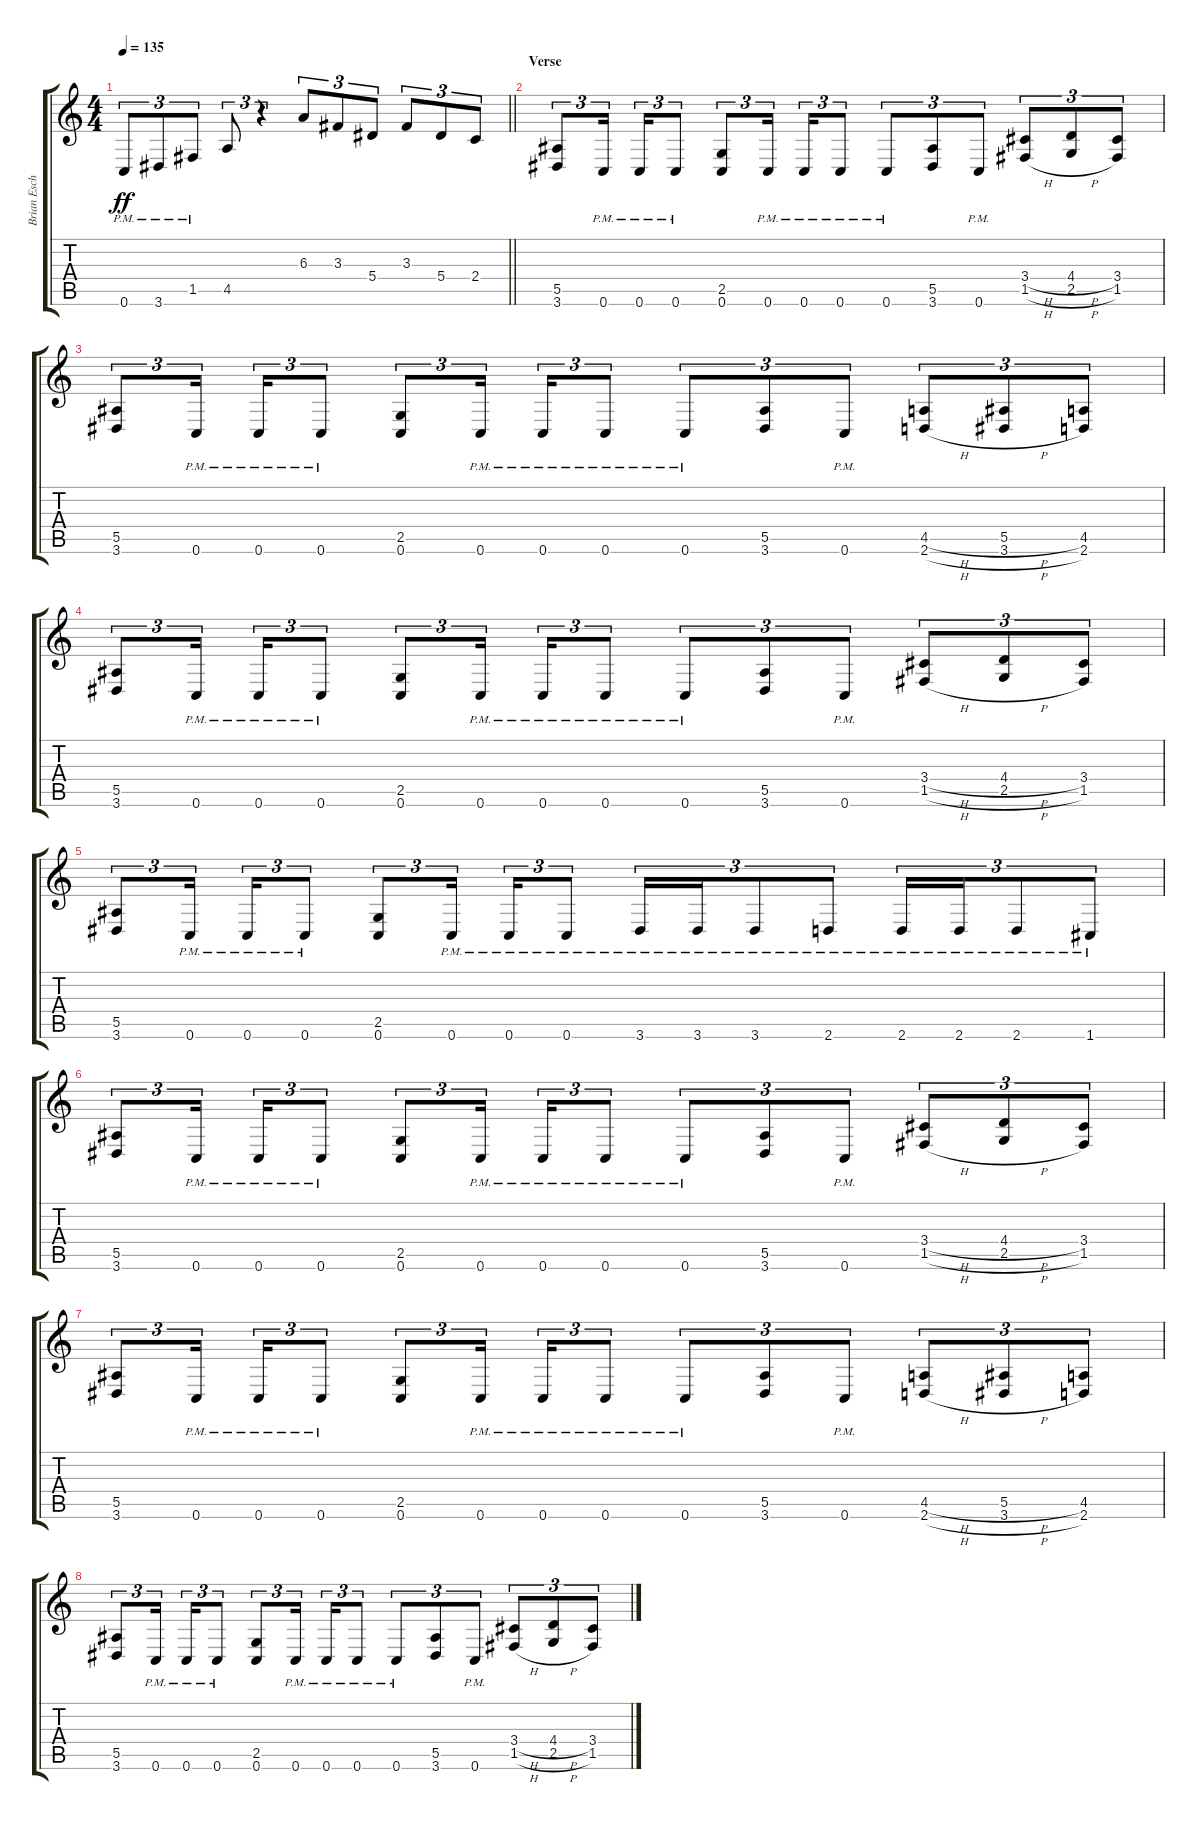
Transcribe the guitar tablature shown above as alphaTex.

\track ("Brian Eschbach" "Brian Esch") {instrument distortionguitar}
\staff {score tabs}
\tuning (C4 G3 Eb3 Bb2 F2 C2) {hide}
\ts (4 4)
\tempo 135
\clef g2
\barLineRight lightlight
\ks c
0.6{pm}.8{tu (3 2) dy ff} 3.6{pm}.8{tu (3 2)} 1.5{pm}.8{tu (3 2)} 4.5.8{tu (3 2)} r.4{tu (3 2)} 6.3.8{tu (3 2)} 3.3.8{tu (3 2)} 5.4.8{tu (3 2)} 3.3.8{tu (3 2)} 5.4.8{tu (3 2)} 2.4.8{tu (3 2)} |
\section ("" "Verse")
(5.5 3.6).8{tu (3 2)} 0.6{pm}.16{tu (3 2) beam splitsecondary} 0.6{pm}.16{tu (3 2)} 0.6{pm}.8{tu (3 2)} (2.5 0.6).8{tu (3 2)} 0.6{pm}.16{tu (3 2) beam splitsecondary} 0.6{pm}.16{tu (3 2)} 0.6{pm}.8{tu (3 2)} 0.6{pm}.8{tu (3 2)} (5.5 3.6).8{tu (3 2)} 0.6{pm}.8{tu (3 2)} (3.4{h} 1.5{h}).8{tu (3 2)} (4.4{h} 2.5{h}).8{tu (3 2)} (3.4 1.5).8{tu (3 2)} |
(5.5 3.6).8{tu (3 2)} 0.6{pm}.16{tu (3 2) beam splitsecondary} 0.6{pm}.16{tu (3 2)} 0.6{pm}.8{tu (3 2)} (2.5 0.6).8{tu (3 2)} 0.6{pm}.16{tu (3 2) beam splitsecondary} 0.6{pm}.16{tu (3 2)} 0.6{pm}.8{tu (3 2)} 0.6{pm}.8{tu (3 2)} (5.5 3.6).8{tu (3 2)} 0.6{pm}.8{tu (3 2)} (4.5{h} 2.6{h}).8{tu (3 2)} (5.5{h} 3.6{h}).8{tu (3 2)} (4.5 2.6).8{tu (3 2)} |
(5.5 3.6).8{tu (3 2)} 0.6{pm}.16{tu (3 2) beam splitsecondary} 0.6{pm}.16{tu (3 2)} 0.6{pm}.8{tu (3 2)} (2.5 0.6).8{tu (3 2)} 0.6{pm}.16{tu (3 2) beam splitsecondary} 0.6{pm}.16{tu (3 2)} 0.6{pm}.8{tu (3 2)} 0.6{pm}.8{tu (3 2)} (5.5 3.6).8{tu (3 2)} 0.6{pm}.8{tu (3 2)} (3.4{h} 1.5{h}).8{tu (3 2)} (4.4{h} 2.5{h}).8{tu (3 2)} (3.4 1.5).8{tu (3 2)} |
(5.5 3.6).8{tu (3 2)} 0.6{pm}.16{tu (3 2) beam splitsecondary} 0.6{pm}.16{tu (3 2)} 0.6{pm}.8{tu (3 2)} (2.5 0.6).8{tu (3 2)} 0.6{pm}.16{tu (3 2) beam splitsecondary} 0.6{pm}.16{tu (3 2)} 0.6{pm}.8{tu (3 2)} 3.6{pm}.16{tu (3 2)} 3.6{pm}.16{tu (3 2)} 3.6{pm}.8{tu (3 2)} 2.6{pm}.8{tu (3 2)} 2.6{pm}.16{tu (3 2)} 2.6{pm}.16{tu (3 2)} 2.6{pm}.8{tu (3 2)} 1.6{pm}.8{tu (3 2)} |
(5.5 3.6).8{tu (3 2)} 0.6{pm}.16{tu (3 2) beam splitsecondary} 0.6{pm}.16{tu (3 2)} 0.6{pm}.8{tu (3 2)} (2.5 0.6).8{tu (3 2)} 0.6{pm}.16{tu (3 2) beam splitsecondary} 0.6{pm}.16{tu (3 2)} 0.6{pm}.8{tu (3 2)} 0.6{pm}.8{tu (3 2)} (5.5 3.6).8{tu (3 2)} 0.6{pm}.8{tu (3 2)} (3.4{h} 1.5{h}).8{tu (3 2)} (4.4{h} 2.5{h}).8{tu (3 2)} (3.4 1.5).8{tu (3 2)} |
(5.5 3.6).8{tu (3 2)} 0.6{pm}.16{tu (3 2) beam splitsecondary} 0.6{pm}.16{tu (3 2)} 0.6{pm}.8{tu (3 2)} (2.5 0.6).8{tu (3 2)} 0.6{pm}.16{tu (3 2) beam splitsecondary} 0.6{pm}.16{tu (3 2)} 0.6{pm}.8{tu (3 2)} 0.6{pm}.8{tu (3 2)} (5.5 3.6).8{tu (3 2)} 0.6{pm}.8{tu (3 2)} (4.5{h} 2.6{h}).8{tu (3 2)} (5.5{h} 3.6{h}).8{tu (3 2)} (4.5 2.6).8{tu (3 2)} |
(5.5 3.6).8{tu (3 2)} 0.6{pm}.16{tu (3 2) beam splitsecondary} 0.6{pm}.16{tu (3 2)} 0.6{pm}.8{tu (3 2)} (2.5 0.6).8{tu (3 2)} 0.6{pm}.16{tu (3 2) beam splitsecondary} 0.6{pm}.16{tu (3 2)} 0.6{pm}.8{tu (3 2)} 0.6{pm}.8{tu (3 2)} (5.5 3.6).8{tu (3 2)} 0.6{pm}.8{tu (3 2)} (3.4{h} 1.5{h}).8{tu (3 2)} (4.4{h} 2.5{h}).8{tu (3 2)} (3.4 1.5).8{tu (3 2)}
